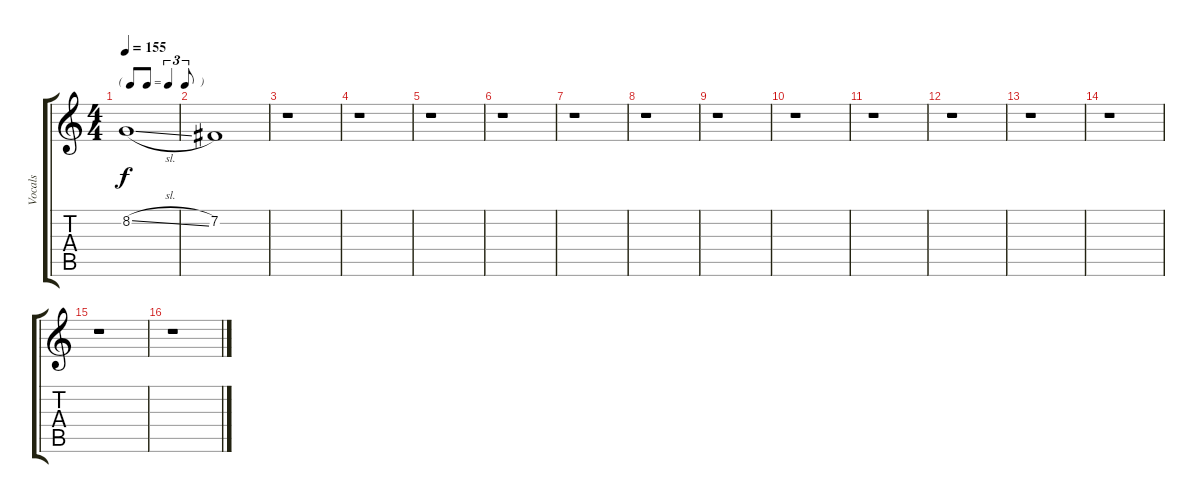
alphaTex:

\track ("Vocals" "Vocals") {instrument altosax}
\staff {score tabs}
\tuning (E4 B3 G3 D3 A2 E2) {hide}
\ts (4 4)
\tf triplet8th
\tempo 155
\clef g2
\ks c
8.2{sl}.1{dy f} |
7.2.1 |
r.1 |
r.1 |
r.1 |
r.1 |
r.1 |
r.1 |
r.1 |
r.1 |
r.1 |
r.1 |
r.1 |
r.1 |
r.1 |
r.1
